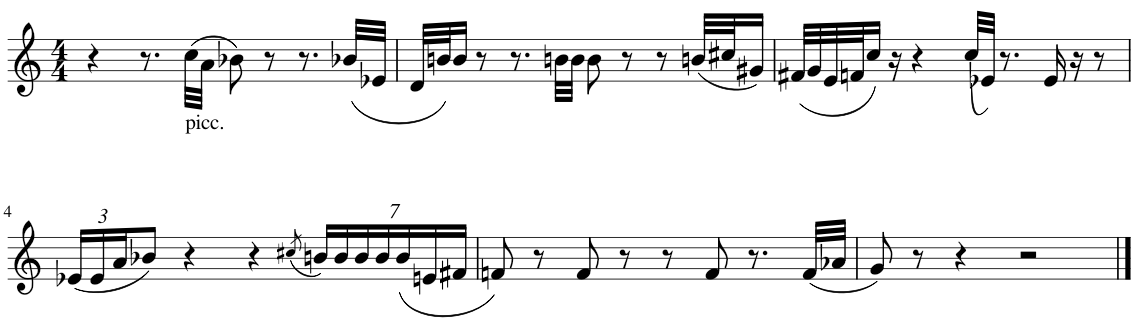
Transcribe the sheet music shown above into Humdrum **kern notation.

**kern
*part1
*staff1
*I"Piano
*I'Pno.
*clefG2
*k[]
*M4/4
=1
4r
8.r
!LO:TX:b:t=picc.
(32cc\LLL
32a\JJJ
8b-X\)
8r
8.r
(32b-X/LLL
32e-X/JJJ
=2
32d/LLL
32bn/J)
16b/JJ
8r
8.r
32bn\LLL
32b\JJJ
8b\
8r
8r
(32bn/LLL
32cc#X/J
16g#X/JJ)
=3
(32f#X/LLL
32g/
32e/
32fn/J
16cc/JJ)
16r
4r
(32cc/LLL
32e-X/JJJ)
8.r
16e-/
16r
8r
!!LO:LB:g=z
=4
*Xbrackettup
(24e-X/LL
24e-/
24a/J
8b-X/J)
4r
4r
(8qcc#X/
28bn/LL)
28b/
28b/
28b/
(28b/
28en/
28f#X/JJ
=5
8fn/)
8r
8f/
8r
8r
8f/
8.r
(32f/LLL
32a-X/JJJ
=6
8g/)
8r
4r
2r
==
*-
